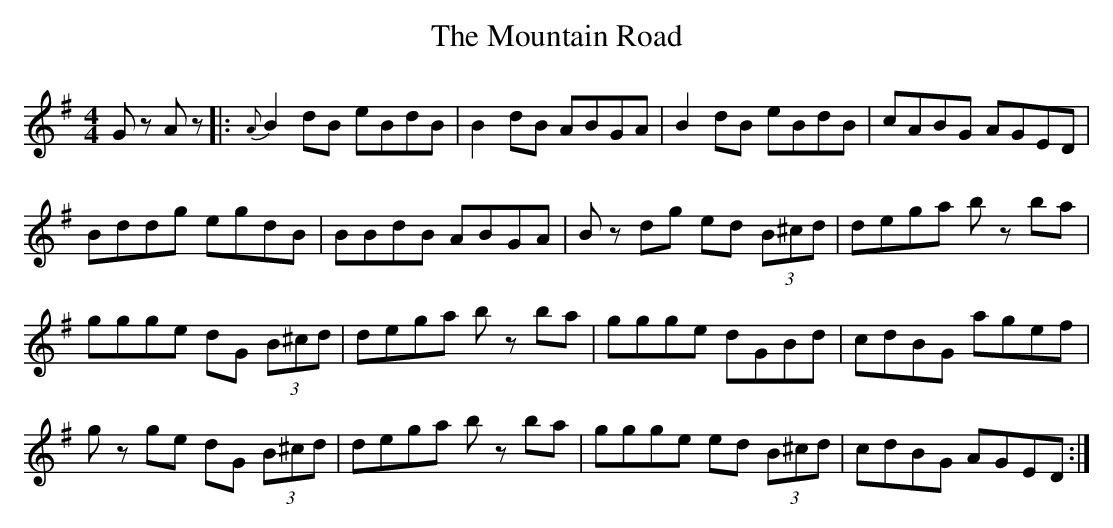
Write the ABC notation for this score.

X:1
T: The Mountain Road
M: 4/4
L: 1/8
K: Gmaj
Gz Az|:{A}B2dB eBdB|B2dB ABGA|B2dB eBdB|cABG AGED|
Bddg egdB|BBdB ABGA|Bz dg ed (3B^cd|dega bz ba|
ggge dG (3B^cd|dega bz ba|ggge dGBd|cdBG agef|
gz ge dG (3B^cd|dega bz ba|ggge ed (3B^cd|cdBG AGED:|
